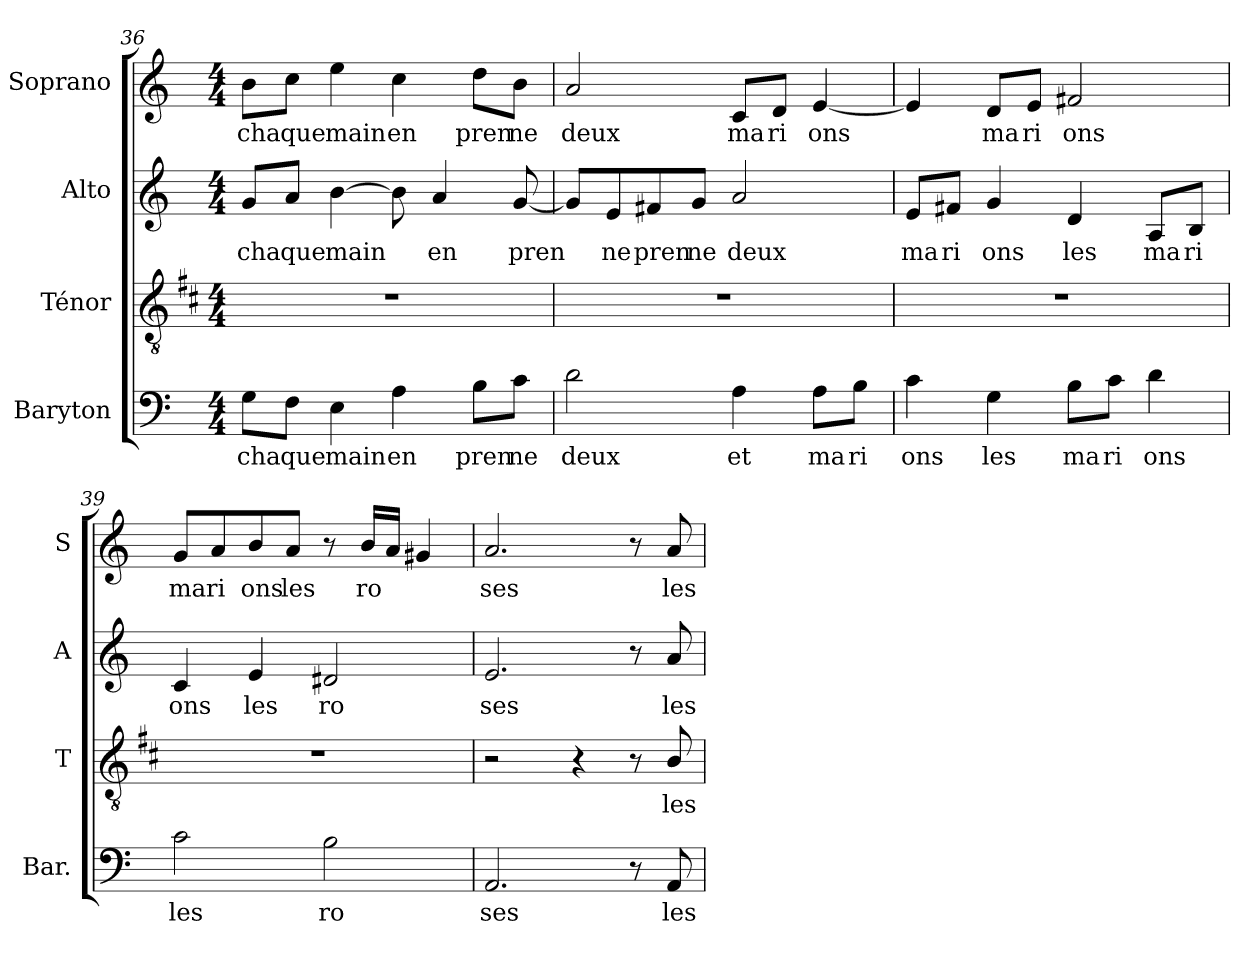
**kern	**text	**kern	**text	**kern	**text	**kern	**text
*part4	*part4	*part3	*part3	*part2	*part2	*part1	*part1
*staff4	*staff4	*staff3	*staff3	*staff2	*staff2	*staff1	*staff1
*I"Baryton	*	*I"Ténor	*	*I"Alto	*	*I"Soprano	*
*I'Bar.	*	*I'T	*	*I'A	*	*I'S	*
!!LO:PB:g=z
*clefF4	*	*clefGv2	*	*clefG2	*	*clefG2	*
*	*	*ITrd1c2	*	*	*	*	*
*k[]	*	*k[]	*	*k[]	*	*k[]	*
*C:	*	*C:	*	*C:	*	*C:	*
*M4/4	*	*M4/4	*	*M4/4	*	*M4/4	*
=36	=36	=36	=36	=36	=36	=36	=36
!	!LO:LY:b	!	!	!	!	!	!
!	!	!	!	!	!LO:LY:b	!	!
!	!	!	!	!	!	!	!LO:LY:b
8G\L	cha	1r	.	8g/L	cha	8b\L	cha
!	!LO:LY:b	!	!	!	!	!	!
!	!	!	!	!	!LO:LY:b	!	!
!	!	!	!	!	!	!	!LO:LY:b
8F\J	que	.	.	8a/J	que	8cc\J	que
!	!LO:LY:b	!	!	!	!	!	!
!	!	!	!	!	!LO:LY:b	!	!
!	!	!	!	!	!	!	!LO:LY:b
4E\	main	.	.	[4b\	main	4ee\	main
!	!LO:LY:b	!	!	!	!	!	!
!	!	!	!	!	!	!	!LO:LY:b
4A\	en	.	.	8b\]	.	4cc\	en
!	!	!	!	!	!LO:LY:b	!	!
.	.	.	.	4a/	en	.	.
!	!LO:LY:b	!	!	!	!	!	!
!	!	!	!	!	!	!	!LO:LY:b
8B\L	pren	.	.	.	.	8dd\L	pren
!	!LO:LY:b	!	!	!	!	!	!
!	!	!	!	!	!LO:LY:b	!	!
!	!	!	!	!	!	!	!LO:LY:b
8c\J	ne	.	.	[8g/	pren	8b\J	ne
=37	=37	=37	=37	=37	=37	=37	=37
!	!LO:LY:b	!	!	!	!	!	!
!	!	!	!	!	!	!	!LO:LY:b
2d\	deux	1r	.	8g/L]	.	2a/	deux
!	!	!	!	!	!LO:LY:b	!	!
.	.	.	.	8e/	ne	.	.
!	!	!	!	!	!LO:LY:b	!	!
.	.	.	.	8f#X/	pren	.	.
!	!	!	!	!	!LO:LY:b	!	!
.	.	.	.	8g/J	ne	.	.
!	!LO:LY:b	!	!	!	!	!	!
!	!	!	!	!	!LO:LY:b	!	!
!	!	!	!	!	!	!	!LO:LY:b
4A\	et	.	.	2a/	deux	8c/L	ma
!	!	!	!	!	!	!	!LO:LY:b
.	.	.	.	.	.	8d/J	ri
!	!LO:LY:b	!	!	!	!	!	!
!	!	!	!	!	!	!	!LO:LY:b
8A\L	ma	.	.	.	.	[4e/	ons
!	!LO:LY:b	!	!	!	!	!	!
8B\J	ri	.	.	.	.	.	.
=38	=38	=38	=38	=38	=38	=38	=38
!	!LO:LY:b	!	!	!	!	!	!
!	!	!	!	!	!LO:LY:b	!	!
4c\	ons	1r	.	8e/L	ma	4e/]	.
!	!	!	!	!	!LO:LY:b	!	!
.	.	.	.	8f#X/J	ri	.	.
!	!LO:LY:b	!	!	!	!	!	!
!	!	!	!	!	!LO:LY:b	!	!
!	!	!	!	!	!	!	!LO:LY:b
4G\	les	.	.	4g/	ons	8d/L	ma
!	!	!	!	!	!	!	!LO:LY:b
.	.	.	.	.	.	8e/J	ri
!	!LO:LY:b	!	!	!	!	!	!
!	!	!	!	!	!LO:LY:b	!	!
!	!	!	!	!	!	!	!LO:LY:b
8B\L	ma	.	.	4d/	les	2f#X/	ons
!	!LO:LY:b	!	!	!	!	!	!
8c\J	ri	.	.	.	.	.	.
!	!LO:LY:b	!	!	!	!	!	!
!	!	!	!	!	!LO:LY:b	!	!
4d\	ons	.	.	8A/L	ma	.	.
!	!	!	!	!	!LO:LY:b	!	!
.	.	.	.	8B/J	ri	.	.
=39	=39	=39	=39	=39	=39	=39	=39
!	!LO:LY:b	!	!	!	!	!	!
!	!	!	!	!	!LO:LY:b	!	!
!	!	!	!	!	!	!	!LO:LY:b
2c\	les	1r	.	4c/	ons	8g/L	ma
!	!	!	!	!	!	!	!LO:LY:b
.	.	.	.	.	.	8a/	ri
!	!	!	!	!	!LO:LY:b	!	!
!	!	!	!	!	!	!	!LO:LY:b
.	.	.	.	4e/	les	8b/	ons
!	!	!	!	!	!	!	!LO:LY:b
.	.	.	.	.	.	8a/J	les
!	!LO:LY:b	!	!	!	!	!	!
!	!	!	!	!	!LO:LY:b	!	!
2B\	ro	.	.	2d#X/	ro	8r	.
!	!	!	!	!	!	!	!LO:LY:b
.	.	.	.	.	.	16b/LL	ro
.	.	.	.	.	.	16a/JJ	.
.	.	.	.	.	.	4g#X/	.
!!LO:LB:g=z
=40	=40	=40	=40	=40	=40	=40	=40
!	!LO:LY:b	!	!	!	!	!	!
!	!	!	!	!	!LO:LY:b	!	!
!	!	!	!	!	!	!	!LO:LY:b
2.AA/	ses	2r	.	2.e/	ses	2.a/	ses
.	.	4r	.	.	.	.	.
8r	.	8r	.	8r	.	8r	.
!	!LO:LY:b	!	!	!	!	!	!
!	!	!	!LO:LY:b	!	!	!	!
!	!	!	!	!	!LO:LY:b	!	!
!	!	!	!	!	!	!	!LO:LY:b
8AA/	les	8A/	les	8a/	les	8a/	les
=	=	=	=	=	=	=	=
*-	*-	*-	*-	*-	*-	*-	*-
